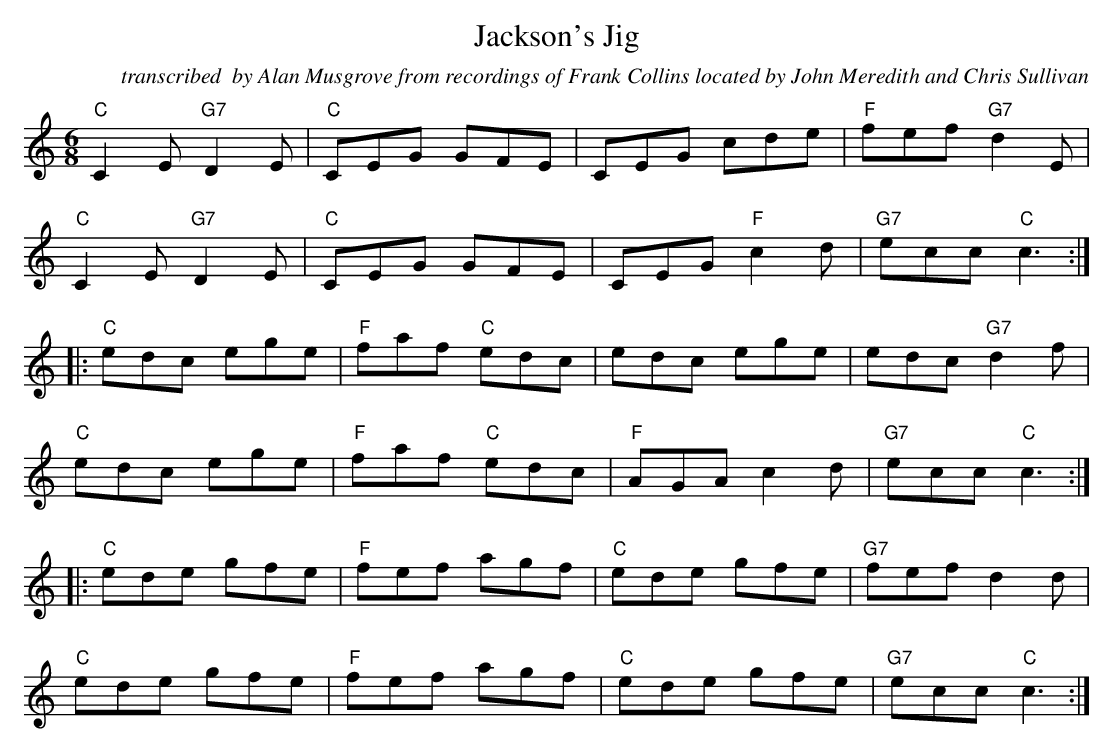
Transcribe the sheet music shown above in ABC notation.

X:1
T:Jackson's Jig
C:transcribed  by Alan Musgrove from recordings of Frank Collins located by John Meredith and Chris Sullivan
M:6/8
L:1/8
K:Cmaj
"C"C2E "G7"D2E|"C"CEG GFE|CEG cde|"F"fef "G7"d2E|
"C"C2E "G7"D2E|"C"CEG GFE|CEG "F"c2d|"G7"ecc "C"c3:|
|:"C"edc ege|"F"faf "C"edc|edc ege|edc "G7"d2f|
"C"edc ege|"F"faf "C"edc|"F"AGA c2d|"G7"ecc "C"c3:|
|:"C"ede gfe|"F"fef agf|"C"ede gfe|"G7"fef d2d|
"C"ede gfe|"F"fef agf|"C"ede gfe|"G7"ecc "C"c3:|
